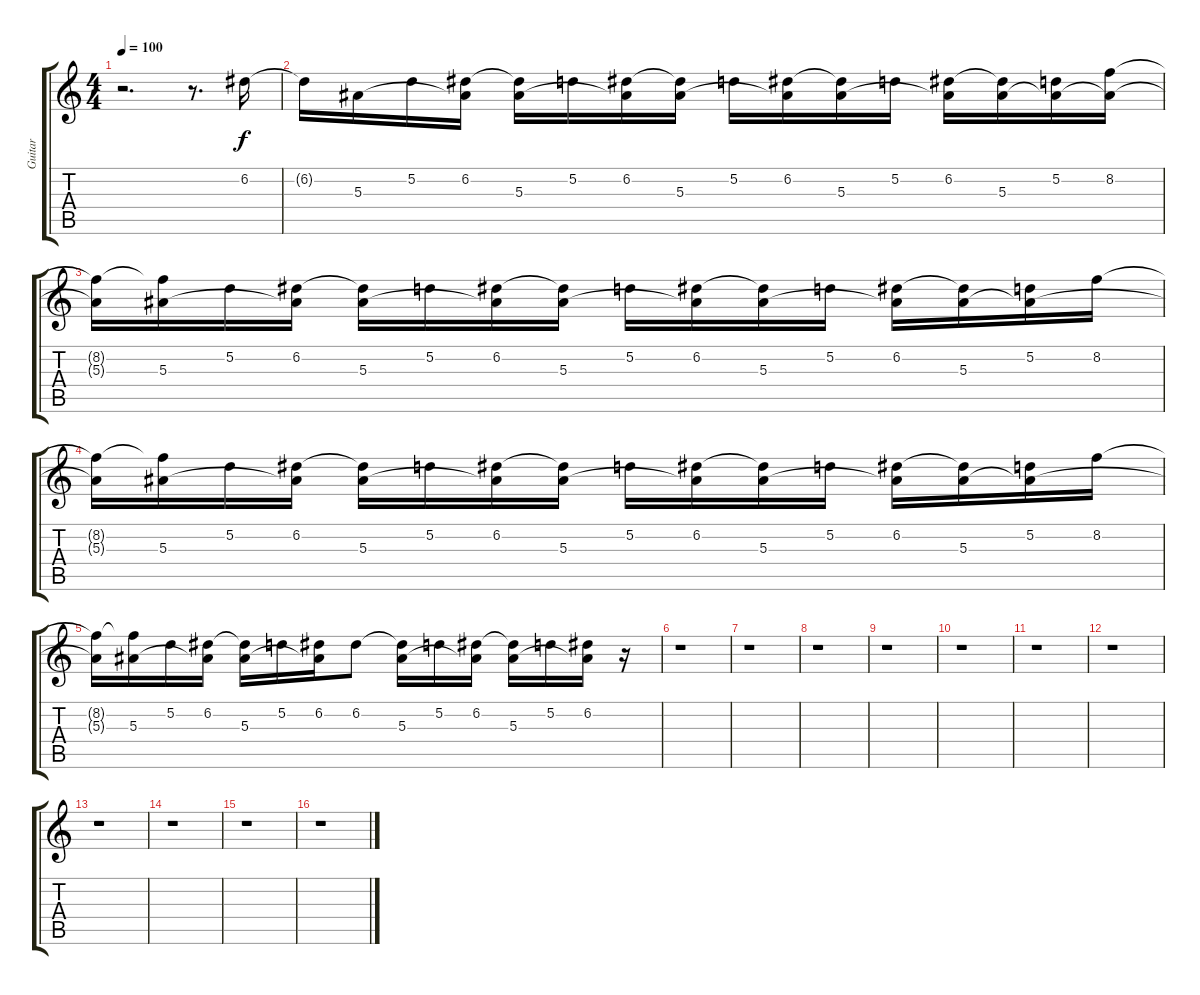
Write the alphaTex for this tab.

\track ("Guitar" "Guitar") {instrument distortionguitar}
\staff {score tabs}
\tuning (D4 A3 F3 C3 G2 C2) {hide}
\ts (4 4)
\tempo 100
\clef g2
\ks c
r.2{d dy f} r.8{d} 6.2.16 |
6.2{t}.16 5.3.16 5.2.16 (6.2 5.3{t}).16 (6.2{t} 5.3).16 5.2.16 (6.2 5.3{t}).16 (6.2{t} 5.3).16 5.2.16 (6.2 5.3{t}).16 (6.2{t} 5.3).16 5.2.16 (6.2 5.3{t}).16 (6.2{t} 5.3).16 (5.2 5.3{t}).16 (8.2 5.3{t}).16 |
(8.2{t} 5.3{t}).16 (8.2{t} 5.3).16 5.2.16 (6.2 5.3{t}).16 (6.2{t} 5.3).16 5.2.16 (6.2 5.3{t}).16 (6.2{t} 5.3).16 5.2.16 (6.2 5.3{t}).16 (6.2{t} 5.3).16 5.2.16 (6.2 5.3{t}).16 (6.2{t} 5.3).16 (5.2 5.3{t}).16 8.2.16 |
(8.2{t} 5.3{t}).16 (8.2{t} 5.3).16 5.2.16 (6.2 5.3{t}).16 (6.2{t} 5.3).16 5.2.16 (6.2 5.3{t}).16 (6.2{t} 5.3).16 5.2.16 (6.2 5.3{t}).16 (6.2{t} 5.3).16 5.2.16 (6.2 5.3{t}).16 (6.2{t} 5.3).16 (5.2 5.3{t}).16 8.2.16 |
(8.2{t} 5.3{t}).16 (8.2{t} 5.3).16 5.2.16 (6.2 5.3{t}).16 (6.2{t} 5.3).16 5.2.16 (6.2 5.3{t}).16 6.2.8 (6.2{t} 5.3).16 5.2.16 (6.2 5.3{t}).16 (6.2{t} 5.3).16 5.2.16 (6.2 5.3{t}).16 r.16 |
r.1 |
r.1 |
r.1 |
r.1 |
r.1 |
r.1 |
r.1 |
r.1 |
r.1 |
r.1 |
r.1
